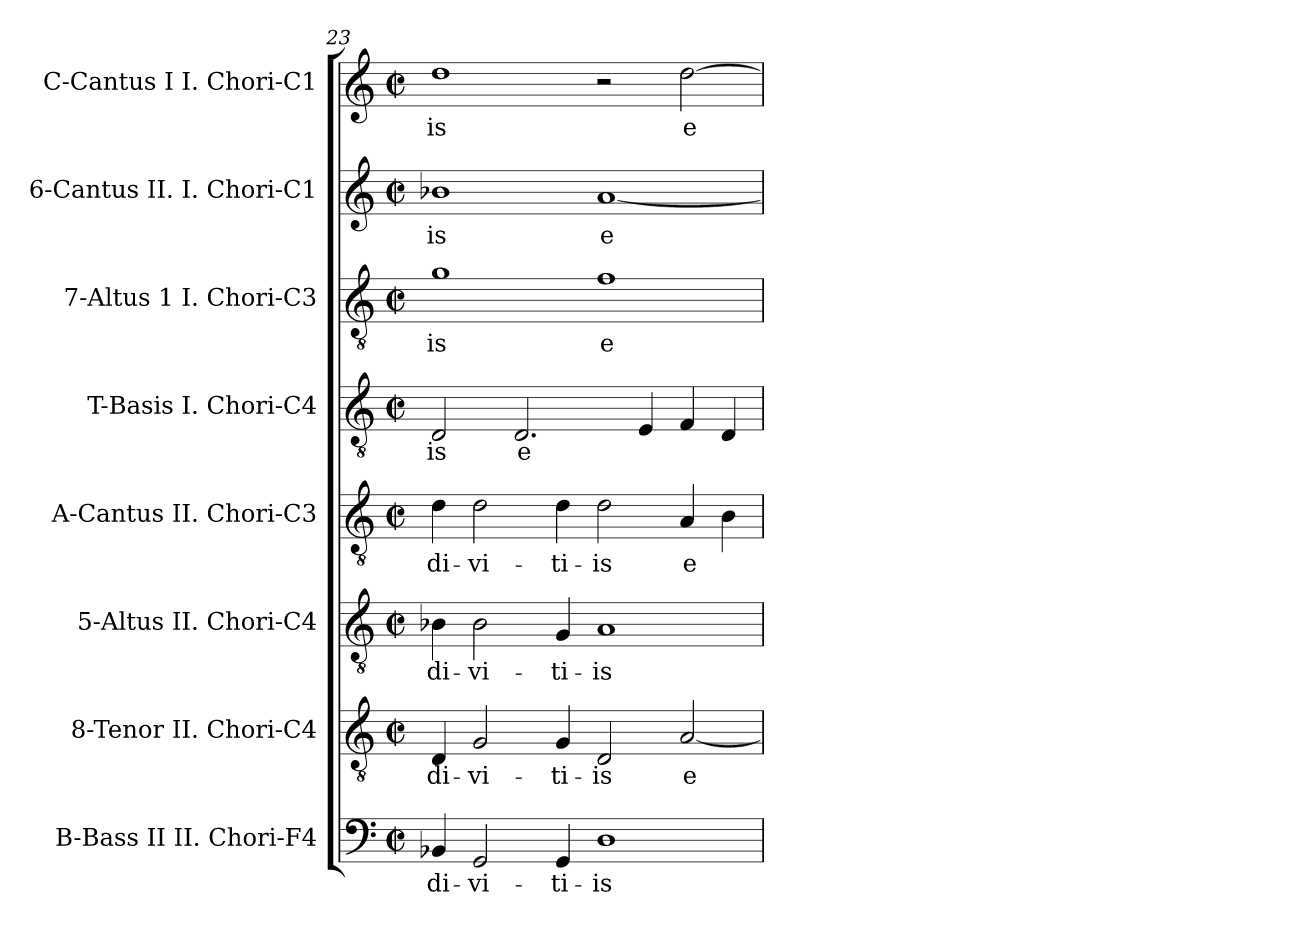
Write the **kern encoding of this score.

**kern	**text	**kern	**text	**kern	**text	**kern	**text	**kern	**text	**kern	**text	**kern	**text	**kern	**text
*part8	*part8	*part7	*part7	*part6	*part6	*part5	*part5	*part4	*part4	*part3	*part3	*part2	*part2	*part1	*part1
*staff8	*staff8	*staff7	*staff7	*staff6	*staff6	*staff5	*staff5	*staff4	*staff4	*staff3	*staff3	*staff2	*staff2	*staff1	*staff1
*I"B-Bass II  II. Chori-F4	*	*I"8-Tenor  II. Chori-C4	*	*I"5-Altus  II. Chori-C4	*	*I"A-Cantus  II. Chori-C3	*	*I"T-Basis  I. Chori-C4	*	*I"7-Altus 1  I. Chori-C3	*	*I"6-Cantus II.  I. Chori-C1	*	*I"C-Cantus I  I. Chori-C1	*
*I'B	*	*	*	*	*	*I'A	*	*I'T	*	*	*	*	*	*I'C	*
*clefF4	*	*clefGv2	*	*clefGv2	*	*clefGv2	*	*clefGv2	*	*clefGv2	*	*clefG2	*	*clefG2	*
*k[]	*	*k[]	*	*k[]	*	*k[]	*	*k[]	*	*k[]	*	*k[]	*	*k[]	*
*C:	*	*C:	*	*C:	*	*C:	*	*C:	*	*C:	*	*C:	*	*C:	*
*M2/2	*	*M2/2	*	*M2/2	*	*M2/2	*	*M2/2	*	*M2/2	*	*M2/2	*	*M2/2	*
*met(c|)	*	*met(c|)	*	*met(c|)	*	*met(c|)	*	*met(c|)	*	*met(c|)	*	*met(c|)	*	*met(c|)	*
=23	=23	=23	=23	=23	=23	=23	=23	=23	=23	=23	=23	=23	=23	=23	=23
!	!LO:LY:b:cj	!	!LO:LY:b:cj	!	!LO:LY:b:cj	!	!LO:LY:b:cj	!	!LO:LY:b:cj	!	!LO:LY:b:cj	!	!LO:LY:b:cj	!	!LO:LY:b:cj
4BB-X/	di-	4D/	di-	4B-X\	di-	4d\	di-	2D/	-is	1g	-is	1b-X	-is	1dd	-is
!	!LO:LY:b:cj	!	!LO:LY:b:cj	!	!LO:LY:b:cj	!	!LO:LY:b:cj	!	!	!	!	!	!	!	!
2GG/	-vi-	2G/	-vi-	2B-\	-vi-	2d\	-vi-	.	.	.	.	.	.	.	.
!	!	!	!	!	!	!	!	!	!LO:LY:b:cj	!	!	!	!	!	!
.	.	.	.	.	.	.	.	2.D/	e-	.	.	.	.	.	.
!	!LO:LY:b:cj	!	!LO:LY:b:cj	!	!LO:LY:b:cj	!	!LO:LY:b:cj	!	!	!	!	!	!	!	!
4GG/	-ti-	4G/	-ti-	4G/	-ti-	4d\	-ti-	.	.	.	.	.	.	.	.
!	!LO:LY:b:cj	!	!LO:LY:b:cj	!	!LO:LY:b:cj	!	!LO:LY:b:cj	!	!	!	!LO:LY:b:cj	!	!LO:LY:b:cj	!	!
1D	-is	2D/	-is	1A	-is	2d\	-is	.	.	1f	e-	[<1a	e-	2r	.
!	!	!	!	!	!	!	!	!	!LO:LY:b:cj	!	!	!	!	!	!
.	.	.	.	.	.	.	.	4E/	--	.	.	.	.	.	.
!	!	!	!LO:LY:b:cj	!	!	!	!LO:LY:b:cj	!	!LO:LY:b:cj	!	!	!	!	!	!LO:LY:b:cj
.	.	[<2A/	e-	.	.	4A/	e-	4F/	--	.	.	.	.	[>2dd\	e-
!	!	!	!	!	!	!	!LO:LY:b:cj	!	!LO:LY:b:cj	!	!	!	!	!	!
.	.	.	.	.	.	4B\	--	4D/	--	.	.	.	.	.	.
=	=	=	=	=	=	=	=	=	=	=	=	=	=	=	=
*-	*-	*-	*-	*-	*-	*-	*-	*-	*-	*-	*-	*-	*-	*-	*-
